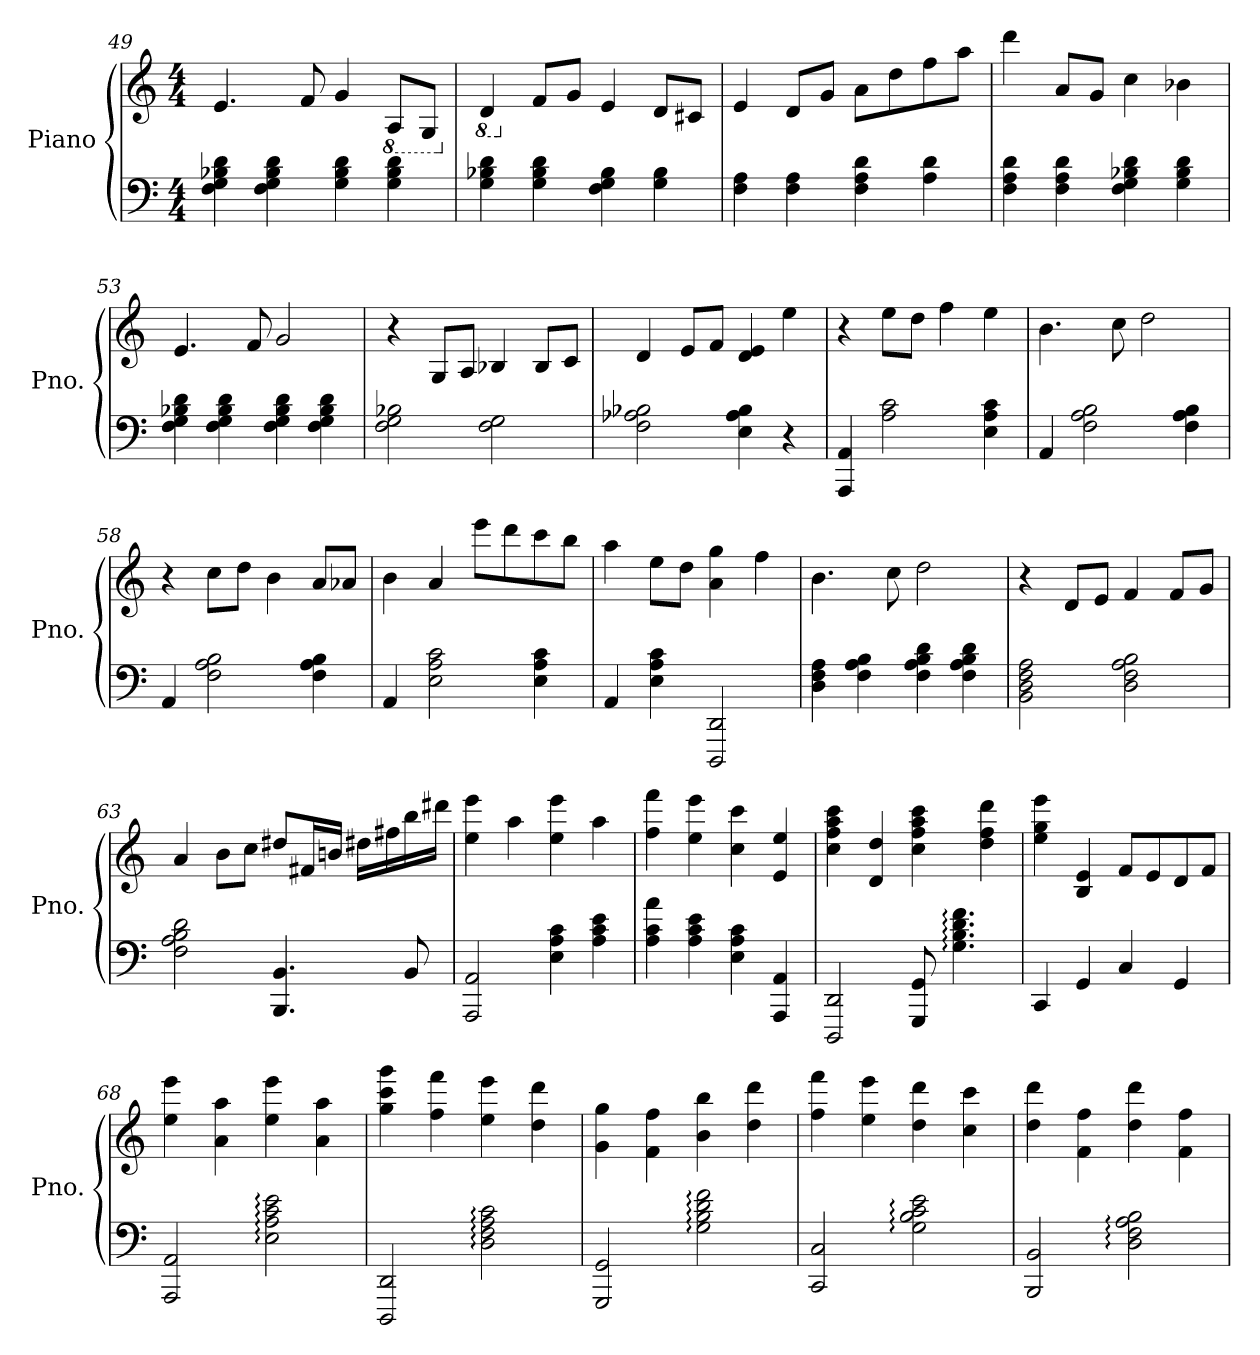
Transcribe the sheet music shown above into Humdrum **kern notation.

**kern	**kern
*part1	*part1
*staff2	*staff1
*I"Piano	*
*I'Pno.	*
*clefF4	*clefG2
*k[]	*k[]
*M4/4	*M4/4
=49	=49
4F\ 4G\ 4B-X\ 4d\	4.e/
4F\ 4G\ 4B-\ 4d\	.
.	8f/
4G\ 4B-\ 4d\	4g/
*	*8ba
4G\ 4B-\ 4d\	8AA/L
.	8GG/J
=50	=50
*	*X8ba
*	*8ba
4G\ 4B-X\ 4d\	4D/
*	*X8ba
4G\ 4B-\ 4d\	8f/L
.	8g/J
4F\ 4G\ 4B-\	4e/
4G\ 4B-\	8d/L
.	8c#X/J
=51	=51
4F\ 4A\	4e/
4F\ 4A\	8d/L
.	8g/J
4F\ 4A\ 4d\	8a\L
.	8dd\
4A\ 4d\	8ff\
.	8aa\J
=52	=52
4F\ 4A\ 4d\	4ddd\
4F\ 4A\ 4d\	8a/L
.	8g/J
4F\ 4G\ 4B-X\ 4d\	4cc\
4G\ 4B-\ 4d\	4b-X\
=53	=53
4F\ 4G\ 4B-X\ 4d\	4.e/
4F\ 4G\ 4B-\ 4d\	.
.	8f/
4F\ 4G\ 4B-\ 4d\	2g/
4F\ 4G\ 4B-\ 4d\	.
!!LO:LB:g=z
=54	=54
2F\ 2G\ 2B-X\	4r
.	8G/L
.	8A/J
2F\ 2G\	4B-X/
.	8B-/L
.	8c/J
=55	=55
2F\ 2A-X\ 2B-X\	4d/
.	8e/L
.	8f/J
4E\ 4A-\ 4B-\	4d/ 4e/
4r	4ee\
=56	=56
4AAA/ 4AA/	4r
2A\ 2c\	8ee\L
.	8dd\J
.	4ff\
4E\ 4A\ 4c\	4ee\
=57	=57
4AA/	4.b\
2F\ 2A\ 2B\	.
.	8cc\
.	2dd\
4F\ 4A\ 4B\	.
=58	=58
4AA/	4r
2F\ 2A\ 2B\	8cc\L
.	8dd\J
.	4b\
4F\ 4A\ 4B\	8a/L
.	8a-X/J
=59	=59
4AA/	4b\
2E\ 2A\ 2c\	4a/
.	8eee\L
.	8ddd\
4E\ 4A\ 4c\	8ccc\
.	8bb\J
!!LO:LB:g=z
=60	=60
4AA/	4aa\
4E\ 4A\ 4c\	8ee\L
.	8dd\J
2DDD/ 2DD/	4a\ 4gg\
.	4ff\
=61	=61
4D\ 4F\ 4A\	4.b\
4F\ 4A\ 4B\	.
.	8cc\
4F\ 4A\ 4B\ 4d\	2dd\
4F\ 4A\ 4B\ 4d\	.
=62	=62
2BB\ 2D\ 2F\ 2A\	4r
.	8d/L
.	8e/J
2D\ 2F\ 2A\ 2B\	4f/
.	8f/L
.	8g/J
=63	=63
2F\ 2A\ 2B\ 2d\	4a/
.	8b\L
.	8cc\J
4.BBB/ 4.BB/	8dd#X/L
.	16f#X/L
.	16bn/JJ
.	16dd#X\LL
.	16ff#X\
8BB/	16bb\
.	16ddd#X\JJ
=64	=64
2AAA/ 2AA/	4ee\ 4eee\
.	4aa\
4E\ 4A\ 4c\	4ee\ 4eee\
4A\ 4c\ 4e\	4aa\
=65	=65
4A\ 4c\ 4a\	4ff\ 4fff\
4A\ 4c\ 4e\	4ee\ 4eee\
4E\ 4A\ 4c\	4cc\ 4ccc\
4AAA/ 4AA/	4e/ 4ee/
!!LO:LB:g=z
=66	=66
2DDD/ 2DD/	4cc\ 4ff\ 4aa\ 4ccc\
.	4d/ 4dd/
8GGG/ 8GG/	4cc\ 4ff\ 4aa\ 4ccc\
4.G\: 4.B\: 4.d\: 4.f\:	.
.	4dd\ 4ff\ 4ddd\
=67	=67
4CC/	4ee\ 4gg\ 4eee\
4GG/	4B/ 4e/
4C/	8f/L
.	8e/
4GG/	8d/
.	8f/J
=68	=68
2AAA/ 2AA/	4ee\ 4eee\
.	4a\ 4aa\
2E\: 2A\: 2c\: 2e\:	4ee\ 4eee\
.	4a\ 4aa\
=69	=69
2DDD/ 2DD/	4gg\ 4ccc\ 4ggg\
.	4ff\ 4fff\
2D\: 2F\: 2A\: 2c\:	4ee\ 4eee\
.	4dd\ 4ddd\
=70	=70
2GGG/ 2GG/	4g\ 4gg\
.	4f\ 4ff\
2G\: 2B\: 2d\: 2f\:	4b\ 4bb\
.	4dd\ 4ddd\
=71	=71
2CC/ 2C/	4ff\ 4fff\
.	4ee\ 4eee\
2G\: 2B\: 2c\: 2e\:	4dd\ 4ddd\
.	4cc\ 4ccc\
=72	=72
2BBB/ 2BB/	4dd\ 4ddd\
.	4f\ 4ff\
2D\: 2F\: 2A\: 2B\:	4dd\ 4ddd\
.	4f\ 4ff\
=	=
*-	*-
